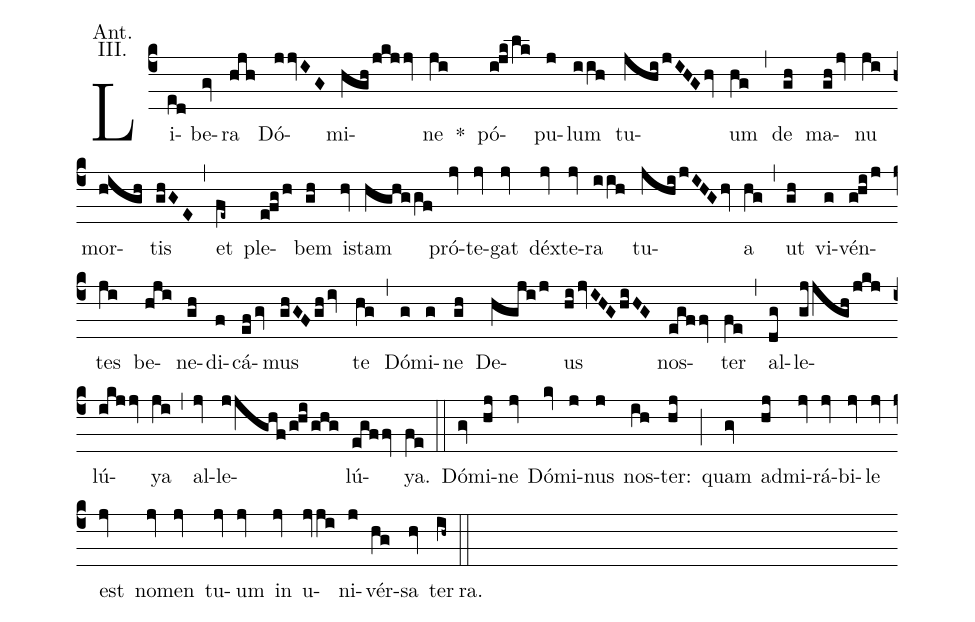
annotation: Ant.;
annotation: III.;
%%
(c4) Li(ed)be(gv)ra(hjh) Dó(jjvIG)mi(hghjkjjv)ne(ji) *() pó(ijklk)pu(j)lum(iih) tu(jhijIHGhv)um(hg) (,)
de(gh) ma(ghjv)nu(ji) mor(high)tis(ghGE) (,)
et(fe~) ple(efgh)bem(gh) is(hv)tam(hghggf) pró(jv)te(jv)gat(jv) déx(jv)te(jv)ra(iih) tu(jhijIHGhv)a(hg) (,)
ut(gh) vi(g)vén(ghij)tes(ji) be(hji)ne(gh)di(f)cá(efgv)mus(ghGFghiv) te(hg) (,)
Dó(g)mi(g)ne(gh) De(hgjij)us(hijvIHGhiHG) nos(egffv)ter(fe) (,)
al(dg)le(gjjghjkj)lú(ikjjv)ya(ji) (,)
al(jv)le(jjghfghighg)lú(egffv)ya.(fe) (::)
Dó(gv)mi(hj)ne(jv) Dó(kv)mi(j)nus(j) nos(ih)ter:(hj) (;)
quam(gv) ad(hj)mi(jv)rá(jv)bi(jv)le(jv) est(jv) no(jv)men(jv) tu(jv)um(jv) in(jv) u(jvji)ni(j)vér(hg)sa(hv) ter(ih~) (::)
ra.()
